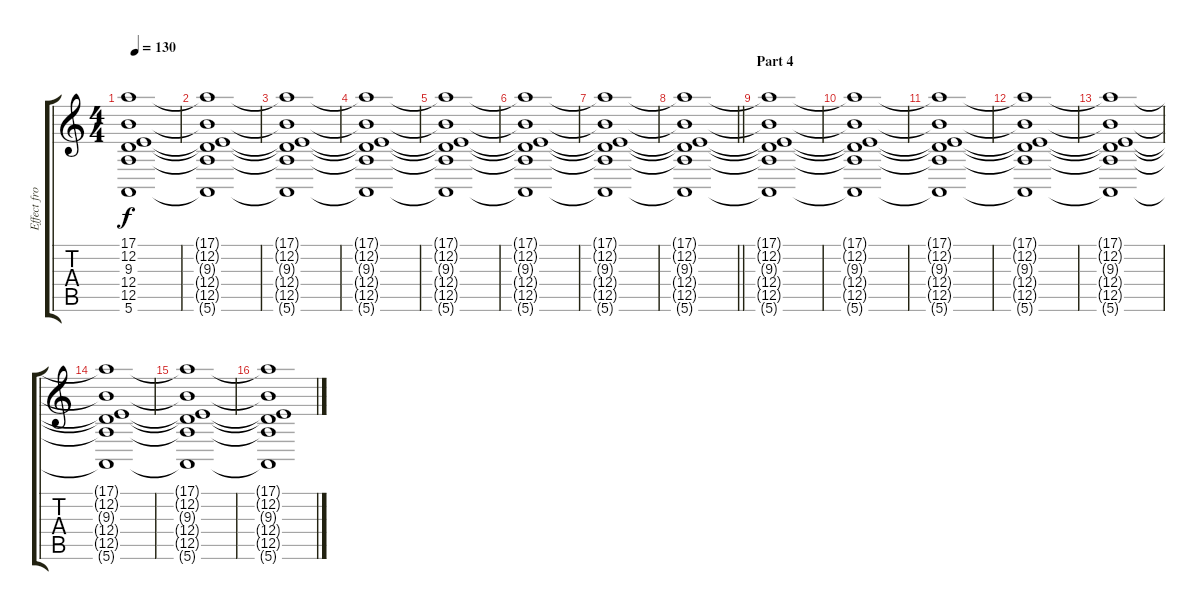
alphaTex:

\track ("Effect from Weird Intro..." "Effect fro") {instrument stringensemble2}
\staff {score tabs}
\tuning (E4 B3 G3 D3 A2 E2) {hide}
\ts (4 4)
\tempo 130
\clef g2
\ks c
(17.1{t} 12.2{t} 9.3{t} 12.4{t} 12.5{t} 5.6{t}).1{dy f} |
(17.1{t} 12.2{t} 9.3{t} 12.4{t} 12.5{t} 5.6{t}).1 |
(17.1{t} 12.2{t} 9.3{t} 12.4{t} 12.5{t} 5.6{t}).1 |
(17.1{t} 12.2{t} 9.3{t} 12.4{t} 12.5{t} 5.6{t}).1 |
(17.1{t} 12.2{t} 9.3{t} 12.4{t} 12.5{t} 5.6{t}).1 |
(17.1{t} 12.2{t} 9.3{t} 12.4{t} 12.5{t} 5.6{t}).1 |
(17.1{t} 12.2{t} 9.3{t} 12.4{t} 12.5{t} 5.6{t}).1 |
\barLineRight lightlight
(17.1{t} 12.2{t} 9.3{t} 12.4{t} 12.5{t} 5.6{t}).1 |
\section ("" "Part 4")
(17.1{t} 12.2{t} 9.3{t} 12.4{t} 12.5{t} 5.6{t}).1 |
(17.1{t} 12.2{t} 9.3{t} 12.4{t} 12.5{t} 5.6{t}).1 |
(17.1{t} 12.2{t} 9.3{t} 12.4{t} 12.5{t} 5.6{t}).1 |
(17.1{t} 12.2{t} 9.3{t} 12.4{t} 12.5{t} 5.6{t}).1 |
(17.1{t} 12.2{t} 9.3{t} 12.4{t} 12.5{t} 5.6{t}).1 |
(17.1{t} 12.2{t} 9.3{t} 12.4{t} 12.5{t} 5.6{t}).1 |
(17.1{t} 12.2{t} 9.3{t} 12.4{t} 12.5{t} 5.6{t}).1 |
(17.1{t} 12.2{t} 9.3{t} 12.4{t} 12.5{t} 5.6{t}).1
